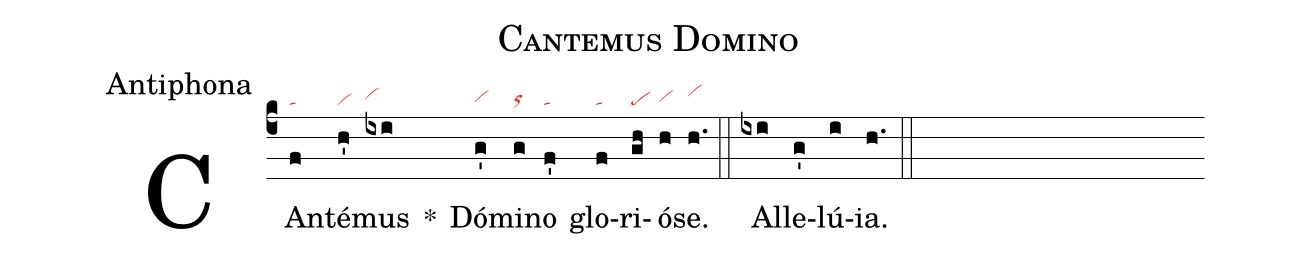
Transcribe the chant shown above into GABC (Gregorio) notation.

name: Cantemus Domino;
office-part: Antiphona;
nabc-lines: 1;
%%
(c4)
CAn(f|ta)té(h'|vi)mus(ixi|vihh) *()
Dó(g'|vihg)mi(g|orhg)no(f'|ta) glo(f|ta)ri(gh|pe)ó(h|vihg)se.(h.|vihi) (::)
Al(ixi)le(g')lú(i)ia.(h.) (::)
